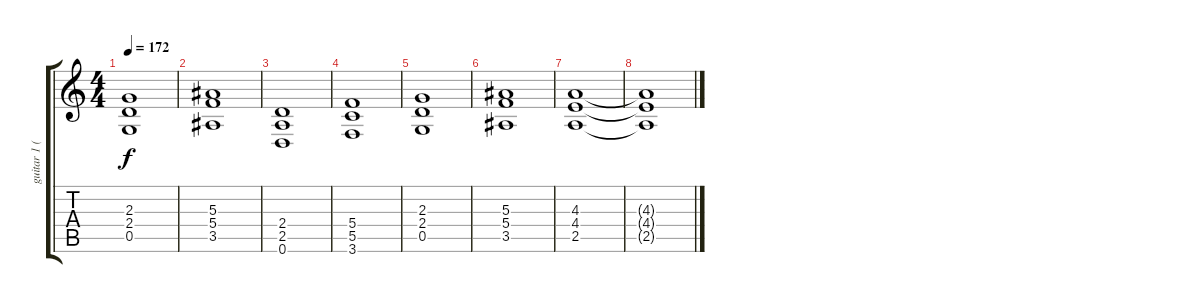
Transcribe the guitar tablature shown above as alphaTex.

\track ("guitar 1 (rhythm)" "guitar 1 (") {instrument distortionguitar}
\staff {score tabs}
\tuning (D4 A3 F3 C3 G2 D2) {hide}
\ts (4 4)
\tempo 172
\clef g2
\ks c
(2.3 2.4 0.5).1{dy f} |
(5.3 5.4 3.5).1 |
(2.4 2.5 0.6).1 |
(5.4 5.5 3.6).1 |
(2.3 2.4 0.5).1 |
(5.3 5.4 3.5).1 |
(4.3 4.4 2.5).1 |
(4.3{t} 4.4{t} 2.5{t}).1
